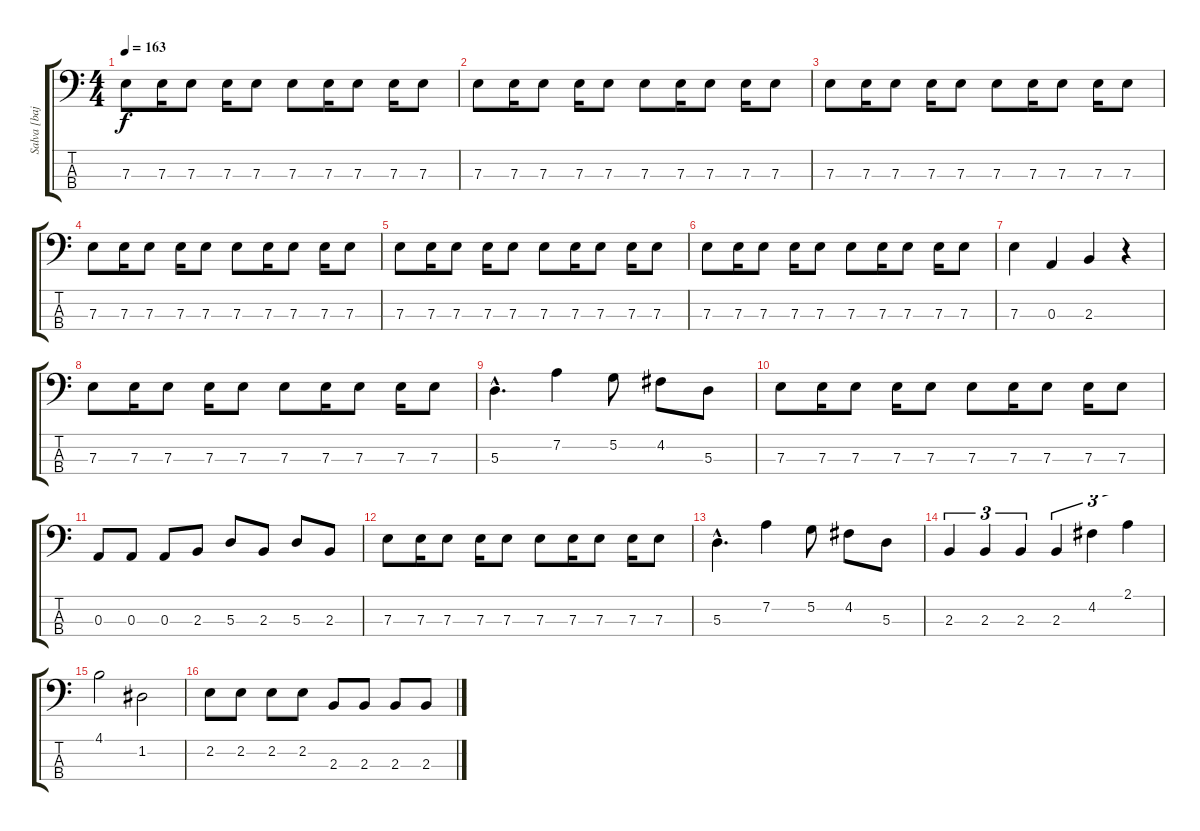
\track ("Salva [bajo]" "Salva [baj") {instrument electricbassfinger}
\staff {score tabs}
\tuning (G2 D2 A1 E1) {hide}
\ts (4 4)
\tempo 163
\clef f4
\ks c
7.3.8{dy f} 7.3.16 7.3.8 7.3.16 7.3.8 7.3.8 7.3.16 7.3.8 7.3.16 7.3.8 |
7.3.8 7.3.16 7.3.8 7.3.16 7.3.8 7.3.8 7.3.16 7.3.8 7.3.16 7.3.8 |
7.3.8 7.3.16 7.3.8 7.3.16 7.3.8 7.3.8 7.3.16 7.3.8 7.3.16 7.3.8 |
7.3.8 7.3.16 7.3.8 7.3.16 7.3.8 7.3.8 7.3.16 7.3.8 7.3.16 7.3.8 |
7.3.8 7.3.16 7.3.8 7.3.16 7.3.8 7.3.8 7.3.16 7.3.8 7.3.16 7.3.8 |
7.3.8 7.3.16 7.3.8 7.3.16 7.3.8 7.3.8 7.3.16 7.3.8 7.3.16 7.3.8 |
7.3.4 0.3.4 2.3.4 r.4 |
7.3.8 7.3.16 7.3.8 7.3.16 7.3.8 7.3.8 7.3.16 7.3.8 7.3.16 7.3.8 |
5.3{hac}.4{d} 7.2.4 5.2.8 4.2.8 5.3.8 |
7.3.8 7.3.16 7.3.8 7.3.16 7.3.8 7.3.8 7.3.16 7.3.8 7.3.16 7.3.8 |
0.3.8 0.3.8 0.3.8 2.3.8 5.3.8 2.3.8 5.3.8 2.3.8 |
7.3.8 7.3.16 7.3.8 7.3.16 7.3.8 7.3.8 7.3.16 7.3.8 7.3.16 7.3.8 |
5.3{hac}.4{d} 7.2.4 5.2.8 4.2.8 5.3.8 |
2.3.4{tu (3 2)} 2.3.4{tu (3 2)} 2.3.4{tu (3 2)} 2.3.4{tu (3 2)} 4.2.4{tu (3 2)} 2.1.4{tu (3 2)} |
4.1.2 1.2.2 |
2.2.8 2.2.8 2.2.8 2.2.8 2.3.8 2.3.8 2.3.8 2.3.8
